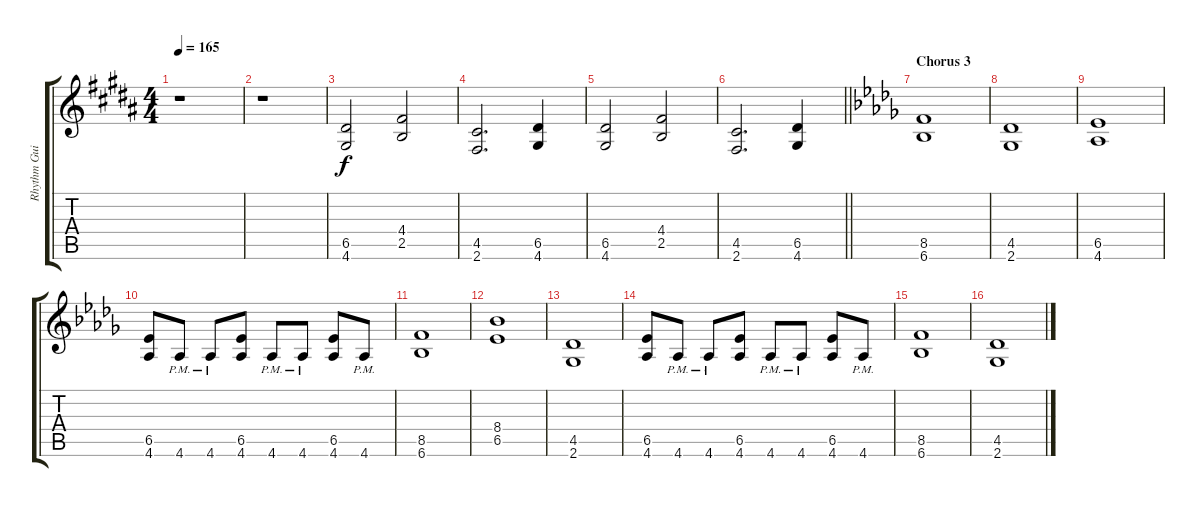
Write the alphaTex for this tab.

\track ("Rhythm Guitar 1: Juha-Pekka Alanen" "Rhythm Gui") {instrument distortionguitar}
\staff {score tabs}
\tuning (E4 B3 G3 D3 A2 E2) {hide}
\ts (4 4)
\tempo 165
\clef g2
\ks g#minor
r.1{dy f} |
r.1 |
(6.5 4.6).2 (4.4 2.5).2 |
(4.5 2.6).2{d} (6.5 4.6).4 |
(6.5 4.6).2 (4.4 2.5).2 |
\barLineRight lightlight
(4.5 2.6).2{d} (6.5 4.6).4 |
\section ("" "Chorus 3")
\ks bbminor
(8.5 6.6).1 |
(4.5 2.6).1 |
(6.5 4.6).1 |
(6.5 4.6).8 4.6{pm}.8 4.6{pm}.8 (6.5 4.6).8 4.6{pm}.8 4.6{pm}.8 (6.5 4.6).8 4.6{pm}.8 |
(8.5 6.6).1 |
(8.4 6.5).1 |
(4.5 2.6).1 |
(6.5 4.6).8 4.6{pm}.8 4.6{pm}.8 (6.5 4.6).8 4.6{pm}.8 4.6{pm}.8 (6.5 4.6).8 4.6{pm}.8 |
(8.5 6.6).1 |
(4.5 2.6).1
